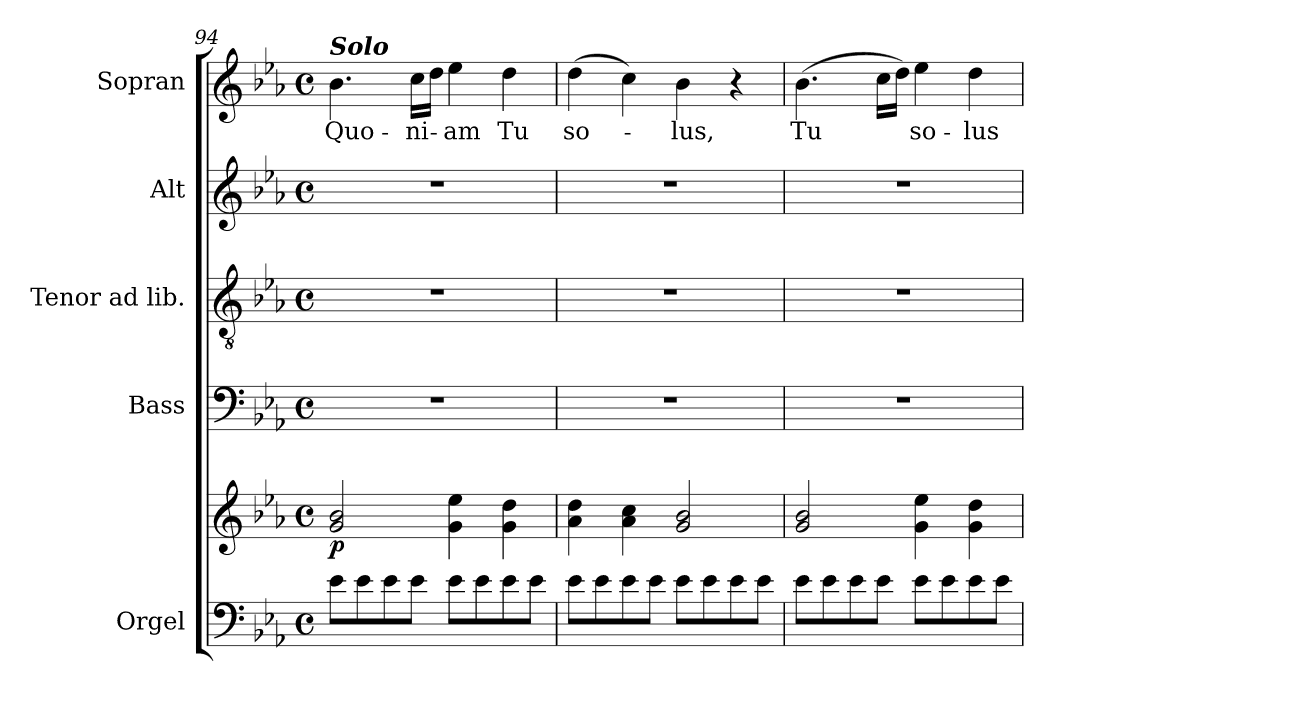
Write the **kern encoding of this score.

**kern	**kern	**dynam	**kern	**kern	**kern	**kern	**text
*part5	*part5	*part5	*part4	*part3	*part2	*part1	*part1
*staff6	*staff5	*staff5/6	*staff4	*staff3	*staff2	*staff1	*staff1
*I"Orgel	*	*	*I"Bass	*I"Tenor ad lib.	*I"Alt	*I"Sopran	*
*	*	*	*I'B.	*I'T.	*I'A.	*I'S.	*
*clefF4	*clefG2	*	*clefF4	*clefGv2	*clefG2	*clefG2	*
*k[b-e-a-]	*k[b-e-a-]	*	*k[b-e-a-]	*k[b-e-a-]	*k[b-e-a-]	*k[b-e-a-]	*
*E-:	*E-:	*	*E-:	*E-:	*E-:	*E-:	*
*M4/4	*M4/4	*	*M4/4	*M4/4	*M4/4	*M4/4	*
*met(c)	*met(c)	*	*met(c)	*met(c)	*met(c)	*met(c)	*
=94	=94	=94	=94	=94	=94	=94	=94
!	!	!	!	!	!	!LO:TX:a:Bi:t=Solo	!
!	!	!LO:DY:b	!	!	!	!	!LO:LY:b
8e-\L	2g/ 2b-/	p	1r	1r	1r	4.b-\	Quo-
8e-\	.	.	.	.	.	.	.
8e-\	.	.	.	.	.	.	.
!	!	!	!	!	!	!	!LO:LY:b
8e-\J	.	.	.	.	.	16cc\LL	-ni-
.	.	.	.	.	.	16dd\JJ	.
!	!	!	!	!	!	!	!LO:LY:b
8e-\L	4g\ 4ee-\	.	.	.	.	4ee-\	-am
8e-\	.	.	.	.	.	.	.
!	!	!	!	!	!	!	!LO:LY:b
8e-\	4g\ 4dd\	.	.	.	.	4dd\	Tu
8e-\J	.	.	.	.	.	.	.
=95	=95	=95	=95	=95	=95	=95	=95
!	!	!	!	!	!	!	!LO:LY:b
8e-\L	4a-\ 4dd\	.	1r	1r	1r	(>4dd\	so-
8e-\	.	.	.	.	.	.	.
8e-\	4a-\ 4cc\	.	.	.	.	4cc\)	.
8e-\J	.	.	.	.	.	.	.
!	!	!	!	!	!	!	!LO:LY:b
8e-\L	2g/ 2b-/	.	.	.	.	4b-\	-lus,
8e-\	.	.	.	.	.	.	.
8e-\	.	.	.	.	.	4r	.
8e-\J	.	.	.	.	.	.	.
!!LO:PB:g=z
=96	=96	=96	=96	=96	=96	=96	=96
!	!	!	!	!	!	!	!LO:LY:b
8e-\L	2g/ 2b-/	.	1r	1r	1r	(>4.b-\	Tu
8e-\	.	.	.	.	.	.	.
8e-\	.	.	.	.	.	.	.
8e-\J	.	.	.	.	.	16cc\LL	.
.	.	.	.	.	.	16dd\JJ)	.
!	!	!	!	!	!	!	!LO:LY:b
8e-\L	4g\ 4ee-\	.	.	.	.	4ee-\	so-
8e-\	.	.	.	.	.	.	.
!	!	!	!	!	!	!	!LO:LY:b
8e-\	4g\ 4dd\	.	.	.	.	4dd\	-lus
8e-\J	.	.	.	.	.	.	.
=	=	=	=	=	=	=	=
*-	*-	*-	*-	*-	*-	*-	*-
